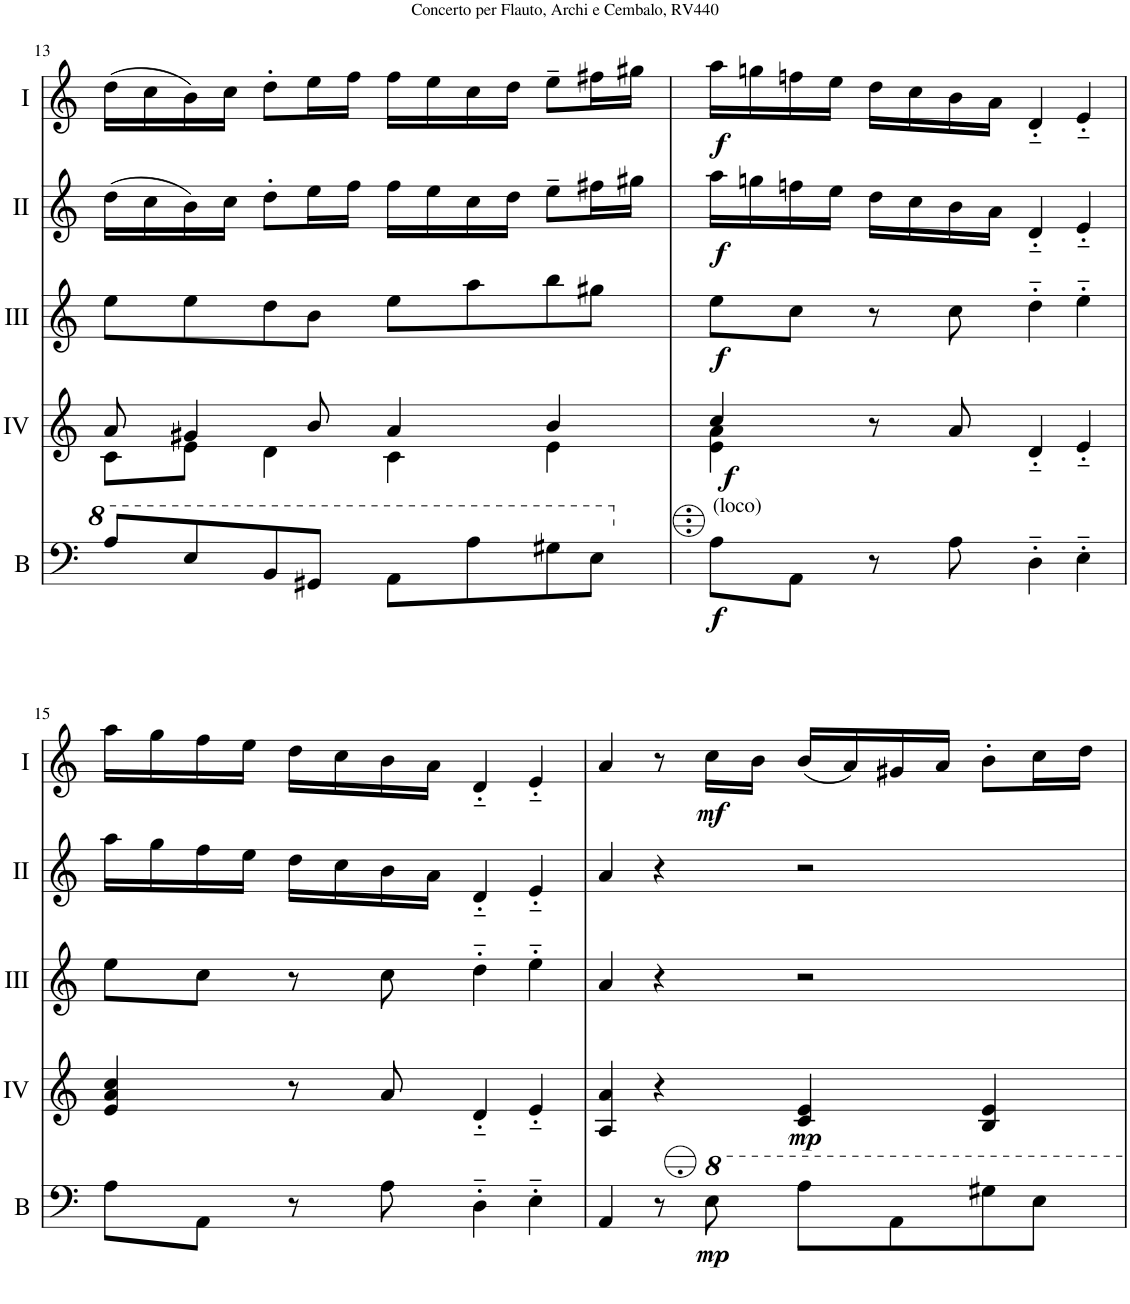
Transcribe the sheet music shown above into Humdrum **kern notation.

**kern	**dynam	**kern	**dynam	**kern	**dynam	**kern	**dynam	**kern	**dynam
*part5	*part5	*part4	*part4	*part3	*part3	*part2	*part2	*part1	*part1
*staff5	*staff5	*staff4	*staff4	*staff3	*staff3	*staff2	*staff2	*staff1	*staff1
*I"Basson	*	*I"Acc. 4	*	*I"Acc. 3	*	*I"Acc. 2	*	*I"Acc. 1	*
*I'B	*	*	*	*	*	*	*	*	*
!!LO:PB:g=z
*clefF4	*	*clefG2	*	*clefG2	*	*clefG2	*	*clefG2	*
*Trd7c12	*	*	*	*Trd7c12	*	*	*	*	*
*k[]	*	*k[]	*	*k[]	*	*k[]	*	*k[]	*
*M4/4	*	*M4/4	*	*M4/4	*	*M4/4	*	*M4/4	*
*met(c)	*	*met(c)	*	*met(c)	*	*met(c)	*	*met(c)	*
=13	=13	=13	=13	=13	=13	=13	=13	=13	=13
*	*	*^	*	*	*	*	*	*	*
8a/L	.	8a/	8c\L	.	8ee\L	.	(16dd\LL	.	(16dd\LL	.
.	.	.	.	.	.	.	16cc\	.	16cc\	.
8e/	.	4g#X/	8e\J	.	8ee\	.	16b\)	.	16b\)	.
.	.	.	.	.	.	.	16cc\JJ	.	16cc\JJ	.
8B/	.	.	4d\	.	8dd\	.	8dd'\L	.	8dd'\L	.
8G#X/J	.	8b/	.	.	8b\J	.	16ee\L	.	16ee\L	.
.	.	.	.	.	.	.	16ff\JJ	.	16ff\JJ	.
8A\L	.	4a/	4c\	.	8ee\L	.	16ff\LL	.	16ff\LL	.
.	.	.	.	.	.	.	16ee\	.	16ee\	.
8a\	.	.	.	.	8aa\	.	16cc\	.	16cc\	.
.	.	.	.	.	.	.	16dd\JJ	.	16dd\JJ	.
8g#X\	.	4b/	4e\	.	8bb\	.	8ee~\L	.	8ee~\L	.
8e\J	.	.	.	.	8gg#X\J	.	16ff#X\L	.	16ff#X\L	.
.	.	.	.	.	.	.	16gg#X\JJ	.	16gg#X\JJ	.
=14	=14	=14	=14	=14	=14	=14	=14	=14	=14	=14
!LO:TX:a:t=(loco)	!	!	!	!	!	!	!	!	!	!
!	!LO:DY:b	!	!	!LO:DY:b	!	!LO:DY:b	!	!LO:DY:b	!	!LO:DY:b
8A\L	f	4cc/	4e\ 4a\	f	8ee\L	f	16aa\LL	f	16aa\LL	f
.	.	.	.	.	.	.	16ggn\	.	16ggn\	.
8AA\J	.	.	.	.	8cc\J	.	16ffn\	.	16ffn\	.
.	.	.	.	.	.	.	16ee\JJ	.	16ee\JJ	.
8r	.	8r	2.ryy	.	8r	.	16dd\LL	.	16dd\LL	.
.	.	.	.	.	.	.	16cc\	.	16cc\	.
8A\	.	8a/	.	.	8cc\	.	16b\	.	16b\	.
.	.	.	.	.	.	.	16a\JJ	.	16a\JJ	.
4D'~\	.	4d'~/	.	.	4dd'~\	.	4d'~/	.	4d'~/	.
4E'~\	.	4e'~/	.	.	4ee'~\	.	4e'~/	.	4e'~/	.
*	*	*v	*v	*	*	*	*	*	*	*
!!LO:LB:g=z
=15	=15	=15	=15	=15	=15	=15	=15	=15	=15
8A\L	.	4e/ 4a/ 4cc/	.	8ee\L	.	16aa\LL	.	16aa\LL	.
.	.	.	.	.	.	16gg\	.	16gg\	.
8AA\J	.	.	.	8cc\J	.	16ff\	.	16ff\	.
.	.	.	.	.	.	16ee\JJ	.	16ee\JJ	.
8r	.	8r	.	8r	.	16dd\LL	.	16dd\LL	.
.	.	.	.	.	.	16cc\	.	16cc\	.
8A\	.	8a/	.	8cc\	.	16b\	.	16b\	.
.	.	.	.	.	.	16a\JJ	.	16a\JJ	.
4D'~\	.	4d'~/	.	4dd'~\	.	4d'~/	.	4d'~/	.
4E'~\	.	4e'~/	.	4ee'~\	.	4e'~/	.	4e'~/	.
=16	=16	=16	=16	=16	=16	=16	=16	=16	=16
4AA/	.	4A/ 4a/	.	4a/	.	4a/	.	4a/	.
8r	.	4r	.	4r	.	4r	.	8r	.
!	!LO:DY:b	!	!	!	!	!	!	!	!LO:DY:b
8e\	mp	.	.	.	.	.	.	16cc\LL	mf
.	.	.	.	.	.	.	.	16b\JJ	.
!	!	!	!LO:DY:b	!	!	!	!	!	!
8a\L	.	4c/ 4e/	mp	2r	.	2r	.	(16b/LL	.
.	.	.	.	.	.	.	.	16a/)	.
8A\	.	.	.	.	.	.	.	16g#X/	.
.	.	.	.	.	.	.	.	16a/JJ	.
8g#X\	.	4B/ 4e/	.	.	.	.	.	8b'\L	.
8e\J	.	.	.	.	.	.	.	16cc\L	.
.	.	.	.	.	.	.	.	16dd\JJ	.
=	=	=	=	=	=	=	=	=	=
*-	*-	*-	*-	*-	*-	*-	*-	*-	*-
